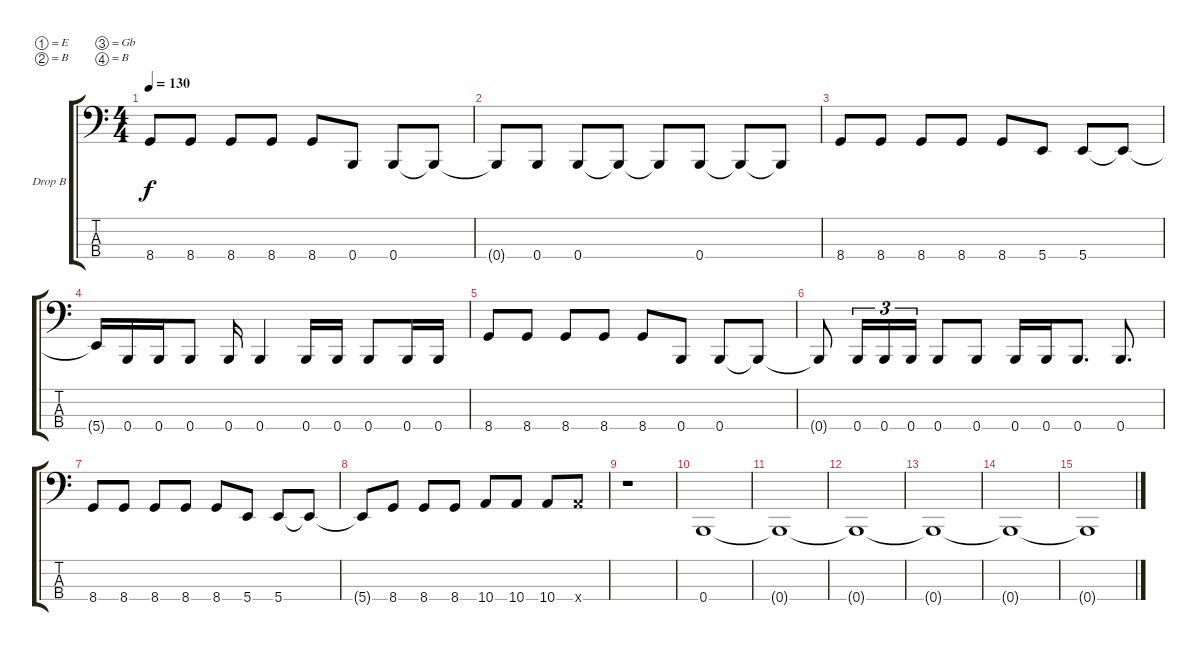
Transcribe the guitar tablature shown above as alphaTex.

\bracketExtendMode groupsimilarinstruments
\firstSystemTrackNameOrientation horizontal
\otherSystemsTrackNameOrientation horizontal
\track ("Loud Strings" "Drop B") {instrument electricbasspick}
\staff {score tabs}
\tuning (E2 B1 Gb1 B0)
\ts (4 4)
\tempo 130
\clef f4
\ks c
8.4.8{dy f} 8.4.8 8.4.8 8.4.8 8.4.8 0.4.8 0.4.8 0.4{t}.8 |
0.4{t}.8 0.4.8 0.4.8 0.4{t}.8 0.4{t}.8 0.4.8 0.4{t}.8 0.4{t}.8 |
8.4.8 8.4.8 8.4.8 8.4.8 8.4.8 5.4.8 5.4.8 5.4{t}.8 |
5.4{t}.16 0.4.16 0.4.16 0.4.8 0.4.16 0.4.4 0.4.16 0.4.16 0.4.8 0.4.16 0.4.16 |
8.4.8 8.4.8 8.4.8 8.4.8 8.4.8 0.4.8 0.4.8 0.4{t}.8 |
0.4{t}.8 0.4.16{tu (3 2)} 0.4.16{tu (3 2)} 0.4.16{tu (3 2)} 0.4.8 0.4.8 0.4.16 0.4.16 0.4.8{d} 0.4.8{d} |
8.4.8 8.4.8 8.4.8 8.4.8 8.4.8 5.4.8 5.4.8 5.4{t}.8 |
5.4{t}.8 8.4.8 8.4.8 8.4.8 10.4.8 10.4.8 10.4.8 10.4{x}.8 |
r.1 |
0.4.1 |
0.4{t}.1 |
0.4{t}.1 |
0.4{t}.1 |
0.4{t}.1 |
0.4{t}.1
